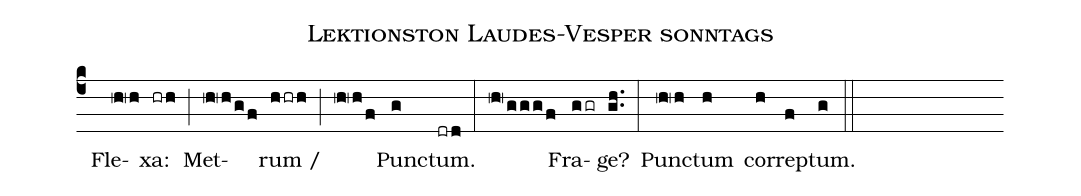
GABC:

name: Lektionston Laudes-Vesper sonntags;
%%
(c4) () Fle(hRh)xa:(hrh) (;) Met(hRh/g/f)rum /(hhrh) (;) (hRh/f) Pun(g)ctum.(dr/d) (:) (hRggg/f) Fra(ggr)ge?(gh..) (:) Pun(hRh)ctum(h) cor(h)rep(f)tum.(g) (::)
